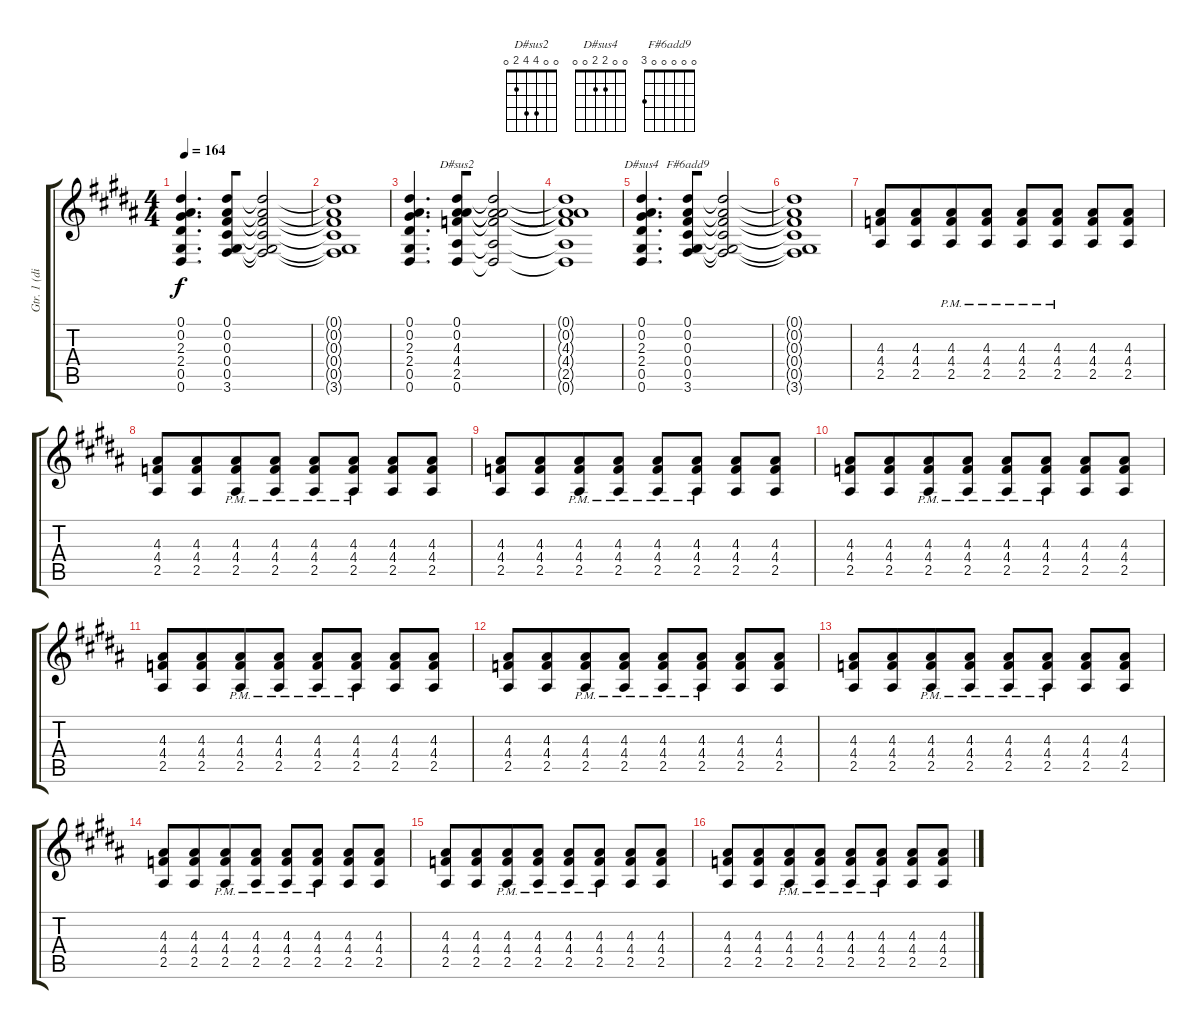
\track ("Gtr. 1 (dist)" "Gtr. 1 (di") {instrument overdrivenguitar}
\staff {score tabs}
\tuning (Eb4 Bb3 Gb3 Db3 Ab2 Eb2) {hide}
\chord ("D#sus2" 0 0 4 4 2 0)
\chord ("D#sus4" 0 0 2 2 0 0)
\chord ("F#6add9" 0 0 0 0 0 3)
\ts (4 4)
\tempo 164
\clef g2
\ks b
(0.1 0.2 2.3 2.4 0.5 0.6).4{d dy f beam merge} (0.1 0.2 0.3 0.4 0.5 3.6).8{beam merge} (0.1{t} 0.2{t} 0.3{t} 0.4{t} 0.5{t} 3.6{t}).2 |
(0.1{t} 0.2{t} 0.3{t} 0.4{t} 0.5{t} 3.6{t}).1 |
(0.1 0.2 2.3 2.4 0.5 0.6).4{d beam merge} (0.1 0.2 4.3 4.4 2.5 0.6).8{ch "D#sus2" beam merge} (0.1{t} 0.2{t} 4.3{t} 4.4{t} 2.5{t} 0.6{t}).2 |
(0.1{t} 0.2{t} 4.3{t} 4.4{t} 2.5{t} 0.6{t}).1 |
(0.1 0.2 2.3 2.4 0.5 0.6).4{d ch "D#sus4" beam merge} (0.1 0.2 0.3 0.4 0.5 3.6).8{ch "F#6add9" beam merge} (0.1{t} 0.2{t} 0.3{t} 0.4{t} 0.5{t} 3.6{t}).2 |
(0.1{t} 0.2{t} 0.3{t} 0.4{t} 0.5{t} 3.6{t}).1 |
(4.3 4.4 2.5).8 (4.3 4.4 2.5).8{beam merge} (4.3{pm} 4.4{pm} 2.5{pm}).8 (4.3{pm} 4.4{pm} 2.5{pm}).8 (4.3{pm} 4.4{pm} 2.5{pm}).8{beam merge} (4.3{pm} 4.4{pm} 2.5{pm}).8 (4.3 4.4 2.5).8 (4.3 4.4 2.5).8 |
(4.3 4.4 2.5).8 (4.3 4.4 2.5).8{beam merge} (4.3{pm} 4.4{pm} 2.5{pm}).8 (4.3{pm} 4.4{pm} 2.5{pm}).8 (4.3{pm} 4.4{pm} 2.5{pm}).8{beam merge} (4.3{pm} 4.4{pm} 2.5{pm}).8 (4.3 4.4 2.5).8 (4.3 4.4 2.5).8 |
(4.3 4.4 2.5).8 (4.3 4.4 2.5).8{beam merge} (4.3{pm} 4.4{pm} 2.5{pm}).8 (4.3{pm} 4.4{pm} 2.5{pm}).8 (4.3{pm} 4.4{pm} 2.5{pm}).8{beam merge} (4.3{pm} 4.4{pm} 2.5{pm}).8 (4.3 4.4 2.5).8 (4.3 4.4 2.5).8 |
(4.3 4.4 2.5).8 (4.3 4.4 2.5).8{beam merge} (4.3{pm} 4.4{pm} 2.5{pm}).8 (4.3{pm} 4.4{pm} 2.5{pm}).8 (4.3{pm} 4.4{pm} 2.5{pm}).8{beam merge} (4.3{pm} 4.4{pm} 2.5{pm}).8 (4.3 4.4 2.5).8 (4.3 4.4 2.5).8 |
(4.3 4.4 2.5).8 (4.3 4.4 2.5).8{beam merge} (4.3{pm} 4.4{pm} 2.5{pm}).8 (4.3{pm} 4.4{pm} 2.5{pm}).8 (4.3{pm} 4.4{pm} 2.5{pm}).8{beam merge} (4.3{pm} 4.4{pm} 2.5{pm}).8 (4.3 4.4 2.5).8 (4.3 4.4 2.5).8 |
(4.3 4.4 2.5).8 (4.3 4.4 2.5).8{beam merge} (4.3{pm} 4.4{pm} 2.5{pm}).8 (4.3{pm} 4.4{pm} 2.5{pm}).8 (4.3{pm} 4.4{pm} 2.5{pm}).8{beam merge} (4.3{pm} 4.4{pm} 2.5{pm}).8 (4.3 4.4 2.5).8 (4.3 4.4 2.5).8 |
(4.3 4.4 2.5).8 (4.3 4.4 2.5).8{beam merge} (4.3{pm} 4.4{pm} 2.5{pm}).8 (4.3{pm} 4.4{pm} 2.5{pm}).8 (4.3{pm} 4.4{pm} 2.5{pm}).8{beam merge} (4.3{pm} 4.4{pm} 2.5{pm}).8 (4.3 4.4 2.5).8 (4.3 4.4 2.5).8 |
(4.3 4.4 2.5).8 (4.3 4.4 2.5).8{beam merge} (4.3{pm} 4.4{pm} 2.5{pm}).8 (4.3{pm} 4.4{pm} 2.5{pm}).8 (4.3{pm} 4.4{pm} 2.5{pm}).8{beam merge} (4.3{pm} 4.4{pm} 2.5{pm}).8 (4.3 4.4 2.5).8 (4.3 4.4 2.5).8 |
(4.3 4.4 2.5).8 (4.3 4.4 2.5).8{beam merge} (4.3{pm} 4.4{pm} 2.5{pm}).8 (4.3{pm} 4.4{pm} 2.5{pm}).8 (4.3{pm} 4.4{pm} 2.5{pm}).8{beam merge} (4.3{pm} 4.4{pm} 2.5{pm}).8 (4.3 4.4 2.5).8 (4.3 4.4 2.5).8 |
(4.3 4.4 2.5).8 (4.3 4.4 2.5).8{beam merge} (4.3{pm} 4.4{pm} 2.5{pm}).8 (4.3{pm} 4.4{pm} 2.5{pm}).8 (4.3{pm} 4.4{pm} 2.5{pm}).8{beam merge} (4.3{pm} 4.4{pm} 2.5{pm}).8 (4.3 4.4 2.5).8 (4.3 4.4 2.5).8
